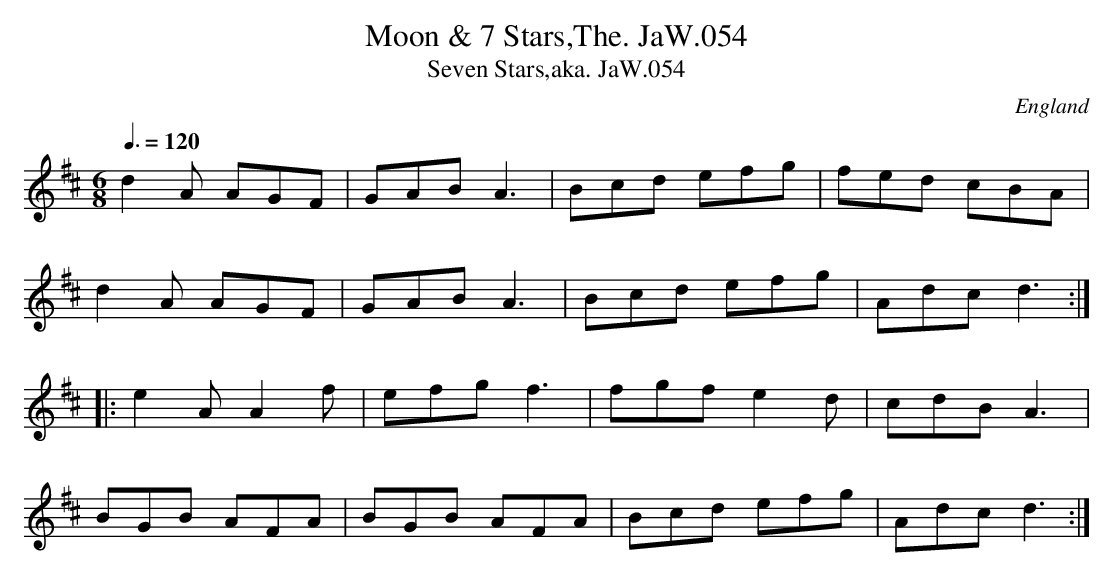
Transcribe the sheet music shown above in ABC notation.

X:1
T:Moon & 7 Stars,The. JaW.054
T:Seven Stars,aka. JaW.054
L:1/8
M:6/8
O:England
Q:3/8=120
K:D
d2A AGF|GAB A3|Bcd efg|fed cBA|!
d2A AGF|GAB A3|Bcd efg|Adc d3:|!
|:e2A A2f|efg f3|fgf e2d|cdB A3|!
BGB AFA|BGB AFA|Bcd efg|Adc d3:|
